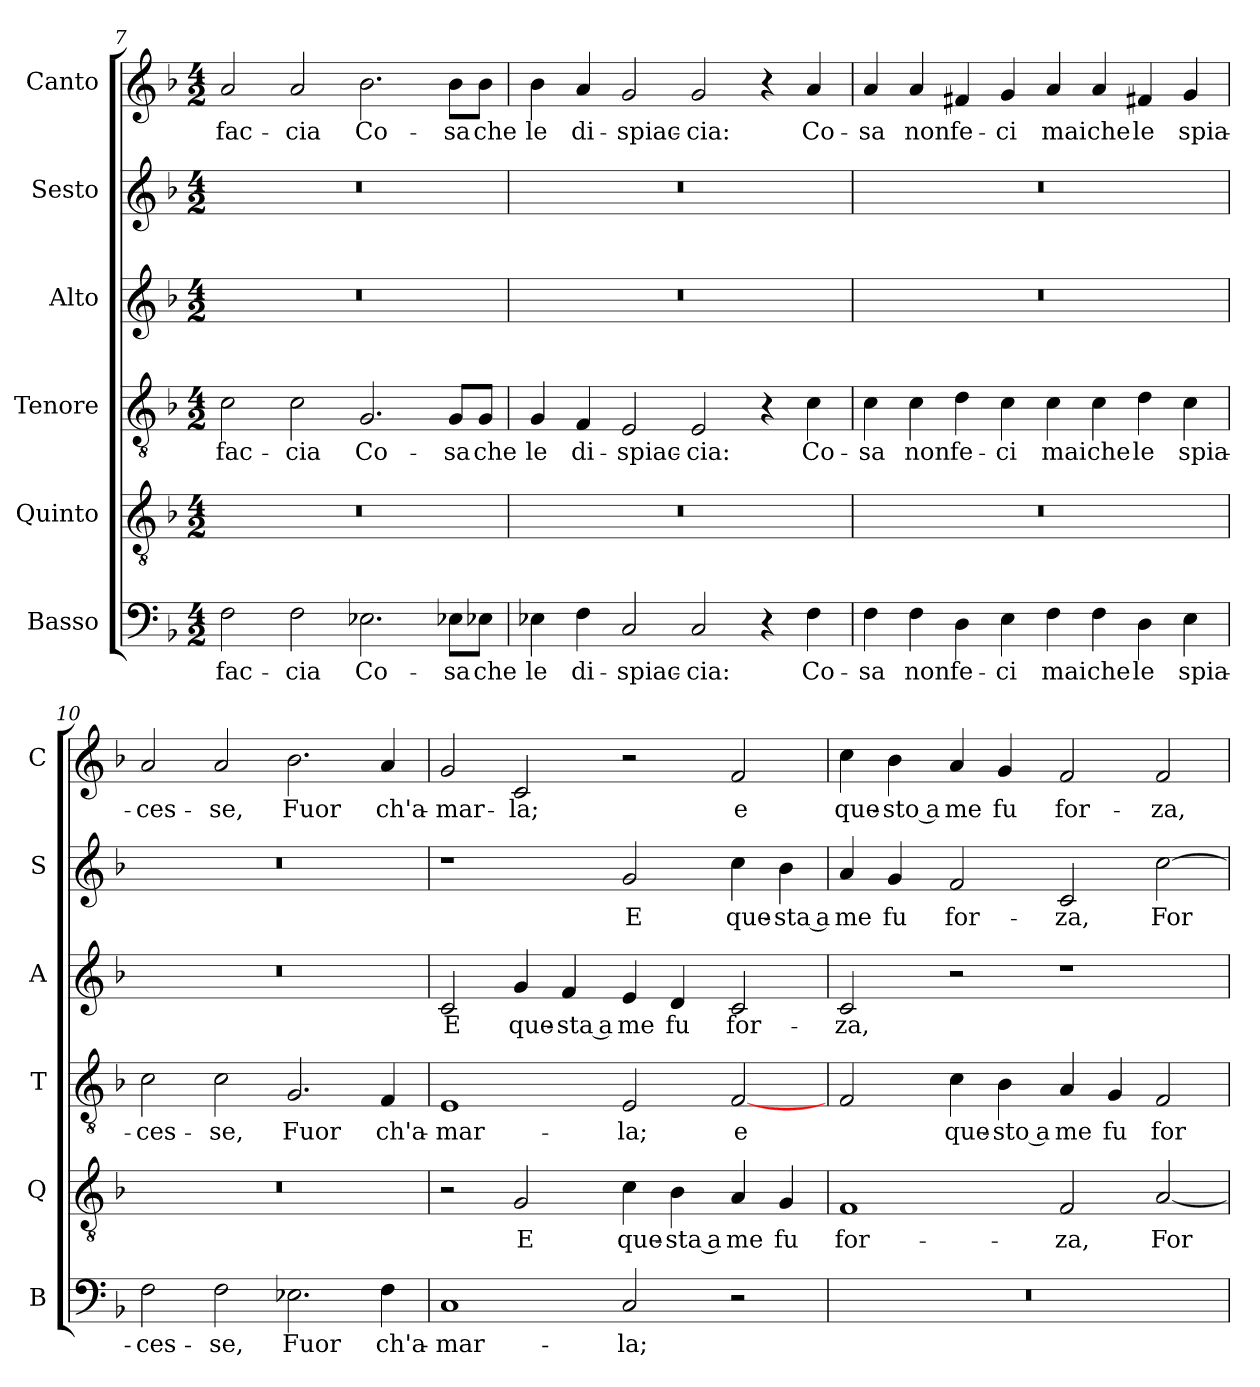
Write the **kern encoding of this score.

**kern	**text	**kern	**text	**kern	**text	**kern	**text	**kern	**text	**kern	**text
*part6	*part6	*part5	*part5	*part4	*part4	*part3	*part3	*part2	*part2	*part1	*part1
*staff6	*staff6	*staff5	*staff5	*staff4	*staff4	*staff3	*staff3	*staff2	*staff2	*staff1	*staff1
*I"Basso	*	*I"Quinto	*	*I"Tenore	*	*I"Alto	*	*I"Sesto	*	*I"Canto	*
*I'B	*	*I'Q	*	*I'T	*	*I'A	*	*I'S	*	*I'C	*
*clefF4	*	*clefGv2	*	*clefGv2	*	*clefG2	*	*clefG2	*	*clefG2	*
*k[b-]	*	*k[b-]	*	*k[b-]	*	*k[b-]	*	*k[b-]	*	*k[b-]	*
*M4/2	*	*M4/2	*	*M4/2	*	*M4/2	*	*M4/2	*	*M4/2	*
=7	=7	=7	=7	=7	=7	=7	=7	=7	=7	=7	=7
2F	fac-	0r	.	2c	fac-	0r	.	0r	.	2a	fac-
2F	-cia	.	.	2c	-cia	.	.	.	.	2a	-cia
2.E-X	Co-	.	.	2.G	Co-	.	.	.	.	2.b-	Co-
8E-XL	-sa	.	.	8GL	-sa	.	.	.	.	8b-L	-sa
8E-XJ	che	.	.	8GJ	che	.	.	.	.	8b-J	che
=8	=8	=8	=8	=8	=8	=8	=8	=8	=8	=8	=8
4E-X	le	0r	.	4G	le	0r	.	0r	.	4b-	le
4F	di-	.	.	4F	di-	.	.	.	.	4a	di-
2C	-spiac-	.	.	2E	-spiac-	.	.	.	.	2g	-spiac-
2C	-cia:	.	.	2E	-cia:	.	.	.	.	2g	-cia:
4r	.	.	.	4r	.	.	.	.	.	4r	.
4F	Co-	.	.	4c	Co-	.	.	.	.	4a	Co-
=9	=9	=9	=9	=9	=9	=9	=9	=9	=9	=9	=9
4F	-sa	0r	.	4c	-sa	0r	.	0r	.	4a	-sa
4F	non	.	.	4c	non	.	.	.	.	4a	non
4D	fe-	.	.	4d	fe-	.	.	.	.	4f#X	fe-
4E	-ci	.	.	4c	-ci	.	.	.	.	4g	-ci
4F	mai	.	.	4c	mai	.	.	.	.	4a	mai
4F	che	.	.	4c	che	.	.	.	.	4a	che
4D	le	.	.	4d	le	.	.	.	.	4f#X	le
4E	spia-	.	.	4c	spia-	.	.	.	.	4g	spia-
=10	=10	=10	=10	=10	=10	=10	=10	=10	=10	=10	=10
2F	-ces-	0r	.	2c	-ces-	0r	.	0r	.	2a	-ces-
2F	-se,	.	.	2c	-se,	.	.	.	.	2a	-se,
2.E-X	Fuor	.	.	2.G	Fuor	.	.	.	.	2.b-	Fuor
4F	ch'a-	.	.	4F	ch'a-	.	.	.	.	4a	ch'a-
=11	=11	=11	=11	=11	=11	=11	=11	=11	=11	=11	=11
1C	-mar-	2r	.	1E	-mar-	2c	E	1r	.	2g	-mar-
.	.	2G	E	.	.	4g	que-	.	.	2c	-la;
.	.	.	.	.	.	4f	-sta a	.	.	.	.
2C	-la;	4c	que-	2E	-la;	4e	me	2g	E	2r	.
.	.	4B-	-sta a	.	.	4d	fu	.	.	.	.
2r	.	4A	me	[2F	e	2c	for-	4cc	que-	2f	e
.	.	4G	fu	.	.	.	.	4b-	-sta a	.	.
=12	=12	=12	=12	=12	=12	=12	=12	=12	=12	=12	=12
0r	.	1F	for-	2F	.	2c	-za,	4a	me	4cc	que-
.	.	.	.	.	.	.	.	4g	fu	4b-	-sto a
.	.	.	.	4c	que-	2r	.	2f	for-	4a	me
.	.	.	.	4B-	-sto a	.	.	.	.	4g	fu
.	.	2F	-za,	4A	me	1r	.	2c	-za,	2f	for-
.	.	.	.	4G	fu	.	.	.	.	.	.
.	.	[2A	For-	2F	for-	.	.	[2cc	For-	2f	-za,
=	=	=	=	=	=	=	=	=	=	=	=
*-	*-	*-	*-	*-	*-	*-	*-	*-	*-	*-	*-
